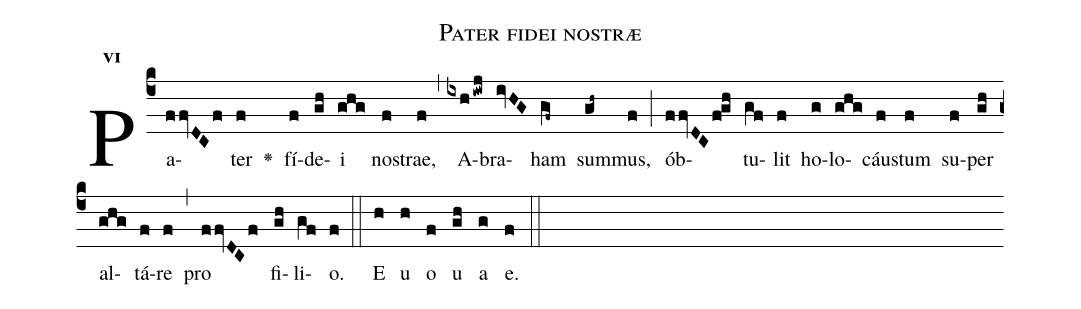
name:Pater fidei nostræ;
office-part:Antiphona;
mode:6;
%%
initial-style: 1;
name: Pater fidei nostræ;
book: Antiphonae & Responsoria/Tomus IV, p. 36;
occasion: Dominica III per Annum;
office-part: 1V Ant M-II ad lib;
annotation: 6f;
centering-scheme: english;
font: OFLSortsMillGoudy;
height: 11;
width: 4.5;
%%
(c4)Pa(ffvDCf)ter(f) <v>\greheightstar</v>() fí(f)de(gh)i(ghg) no(f)strae,(f) (,) A(ixhiwj)bra(ivHG)ham(gf~) sum(gh~)mus,(f) (;) ób(ffvDCfgh)tu(gf)lit(f) ho(g)lo(ghg)cáu(f)stum(f) su(f)per(gh) al(ghg)tá(f)re(f) (,) pro(ffvDCf) fi(gh)li(gf)o.(f) (::) E(h) u(h) o(f) u(gh) a(g) e.(f) (::)
